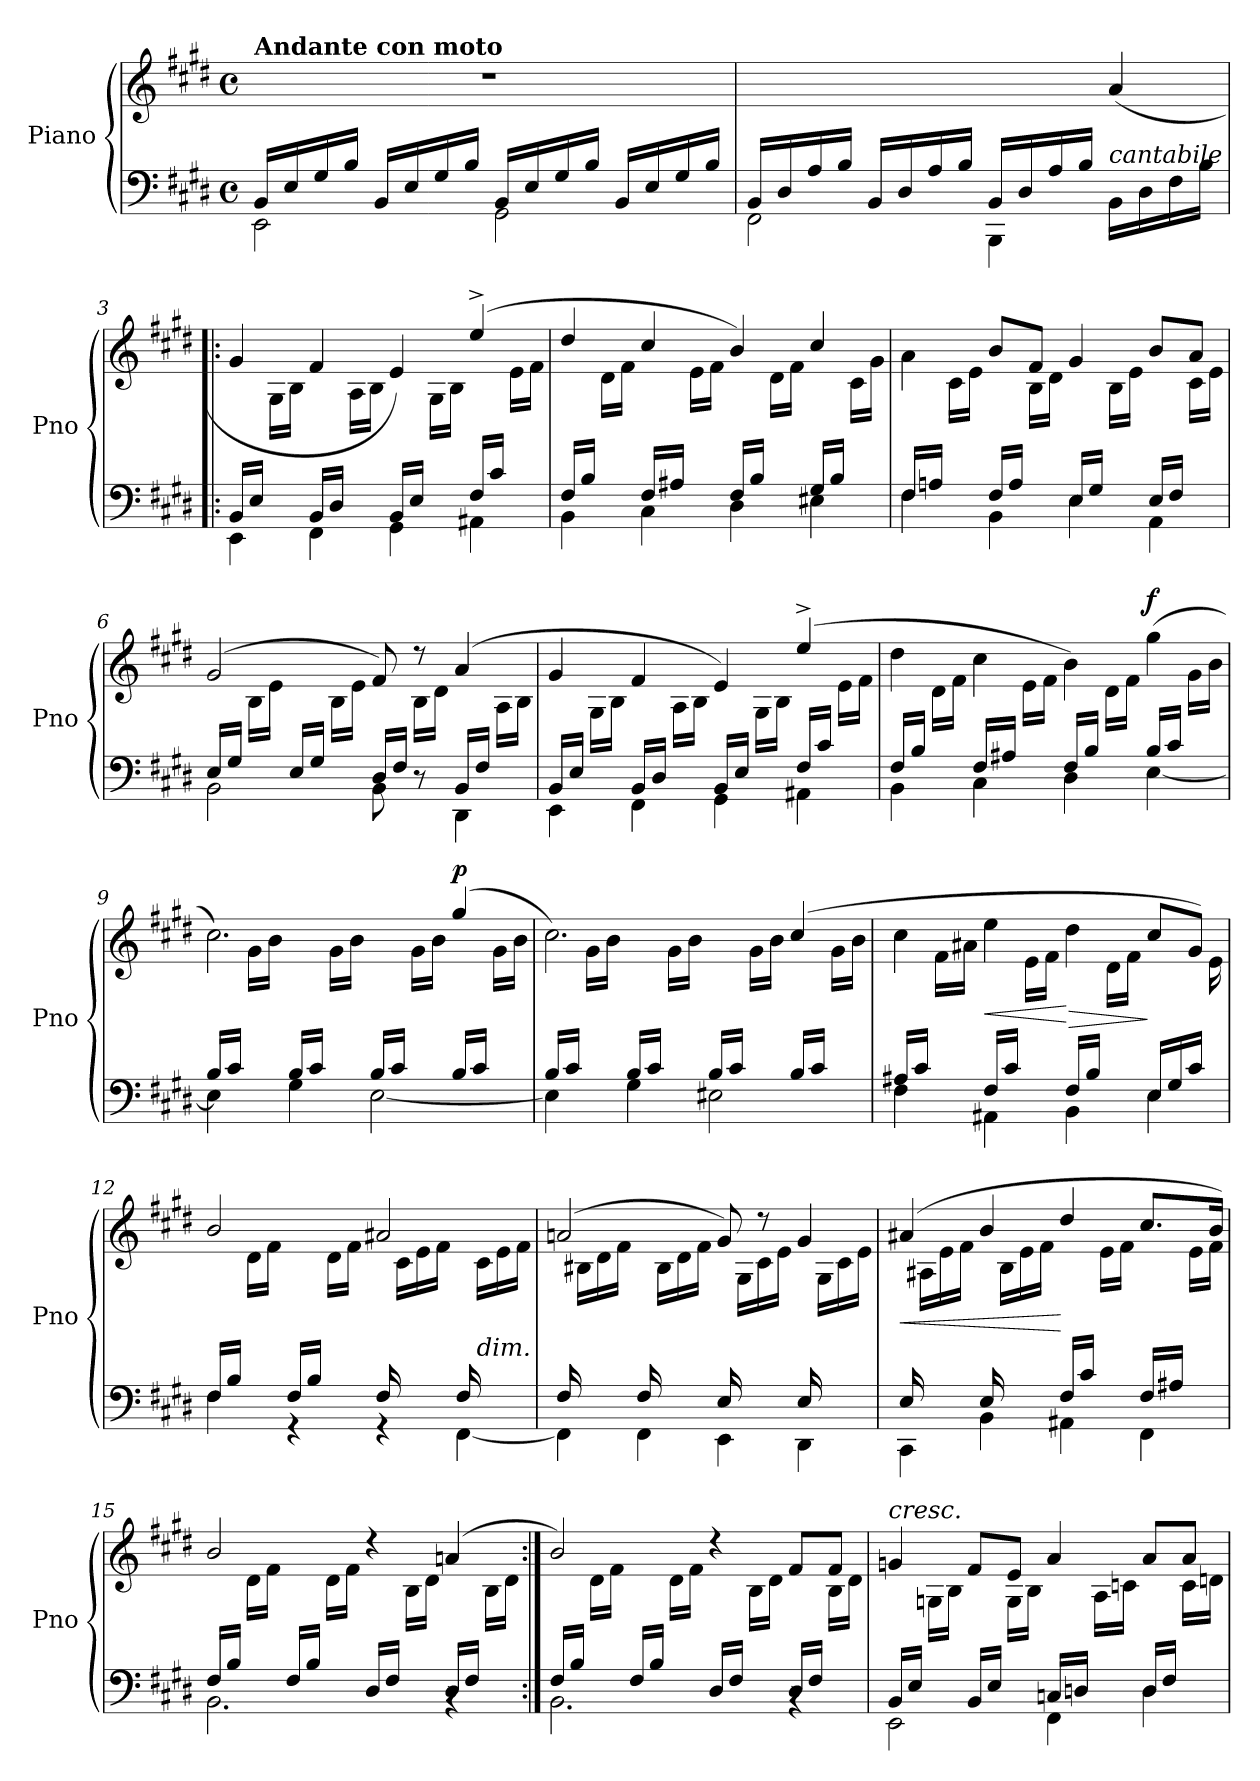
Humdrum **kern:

**kern	**kern	**dynam
*part1	*part1	*part1
*staff2	*staff1	*staff1/2
*I"Piano	*	*
*I'Pno	*	*
*clefF4	*clefG2	*
*k[f#c#g#d#]	*k[f#c#g#d#]	*
*M4/4	*M4/4	*
*met(c)	*met(c)	*
=1	=1	=1
*^	*	*
!	!	!LO:TX:a:B:t=Andante con moto	!
16BB/LL	2EE\	1r	.
16E/	.	.	.
16G#/	.	.	.
16B/JJ	.	.	.
16BB/LL	.	.	.
16E/	.	.	.
16G#/	.	.	.
16B/JJ	.	.	.
16BB/LL	2GG#\	.	.
16E/	.	.	.
16G#/	.	.	.
16B/JJ	.	.	.
16BB/LL	.	.	.
16E/	.	.	.
16G#/	.	.	.
16B/JJ	.	.	.
=2	=2	=2	=2
*	*	*^	*
16BB/LL	2FF#\	1ryy	2.ryy	.
16D#/	.	.	.	.
16A/	.	.	.	.
16B/JJ	.	.	.	.
16BB/LL	.	.	.	.
16D#/	.	.	.	.
16A/	.	.	.	.
16B/JJ	.	.	.	.
16BB/LL	4BBB\	.	.	.
16D#/	.	.	.	.
16A/	.	.	.	.
16B/JJ	.	.	.	.
!LO:TX:a:i:t=cantabile	!	!	!	!
16BB\LL	4ryy	.	(>4a/	.
16D#\	.	.	.	.
16F#\	.	.	.	.
16B\JJ	.	.	.	.
=3!|:	=3!|:	=3!|:	=3!|:	=3!|:
16BB/LL	4EE\	4g#/	8ryy	.
16E/JJ	.	.	.	.
8ryy	.	.	16G#\LL	.
.	.	.	16B\JJ	.
16BB/LL	4FF#\	4f#/	8ryy	.
16D#/JJ	.	.	.	.
8ryy	.	.	16A\LL	.
.	.	.	16B\JJ	.
16BB/LL	4GG#\	4e/)	8ryy	.
16E/JJ	.	.	.	.
8ryy	.	.	16G#\LL	.
.	.	.	16B\JJ	.
16F#/LL	4AA#X\	(>4ee^/	8ryy	.
16c#/JJ	.	.	.	.
8ryy	.	.	16e\LL	.
.	.	.	16f#\JJ	.
!!LO:LB:g=z	!!
=4	=4	=4	=4	=4
16F#/LL	4BB\	4dd#/	8ryy	.
16B/JJ	.	.	.	.
8ryy	.	.	16d#\LL	.
.	.	.	16f#\JJ	.
16F#/LL	4C#\	4cc#/	8ryy	.
16A#X/JJ	.	.	.	.
8ryy	.	.	16e\LL	.
.	.	.	16f#\JJ	.
16F#/LL	4D#\	4b/)	8ryy	.
16B/JJ	.	.	.	.
8ryy	.	.	16d#\LL	.
.	.	.	16f#\JJ	.
16G#/LL	4E#X\	4cc#/	8ryy	.
16B/JJ	.	.	.	.
8ryy	.	.	16c#\LL	.
.	.	.	16g#\JJ	.
=5	=5	=5	=5	=5
16F#/LL	4F#\	4a\	8ryy	.
16An/JJ	.	.	.	.
8ryy	.	.	16c#\LL	.
.	.	.	16e\JJ	.
16F#/LL	4BB\	8b/L	8ryy	.
16A/JJ	.	.	.	.
8ryy	.	8f#/J	16B\LL	.
.	.	.	16d#\JJ	.
16E/LL	4E\	4g#/	8ryy	.
16G#/JJ	.	.	.	.
8ryy	.	.	16B\LL	.
.	.	.	16e\JJ	.
16E/LL	4AA\	8b/L	8ryy	.
16F#/JJ	.	.	.	.
8ryy	.	8a/J	16c#\LL	.
.	.	.	16e\JJ	.
=6	=6	=6	=6	=6
16E/LL	2BB\	(>2g#/	8ryy	.
16G#/JJ	.	.	.	.
8ryy	.	.	16B\LL	.
.	.	.	16e\JJ	.
16E/LL	.	.	8ryy	.
16G#/JJ	.	.	.	.
8ryy	.	.	16B\LL	.
.	.	.	16e\JJ	.
16D#/LL	8BB\	8f#/)	8ryy	.
16F#/JJ	.	.	.	.
8ryy	8r	8r	16B\LL	.
.	.	.	16d#\JJ	.
16BB/LL	4DD#\	(>4a/	8ryy	.
16F#/JJ	.	.	.	.
8ryy	.	.	16A\LL	.
.	.	.	16B\JJ	.
=7	=7	=7	=7	=7
16BB/LL	4EE\	4g#/	8ryy	.
16E/JJ	.	.	.	.
8ryy	.	.	16G#\LL	.
.	.	.	16B\JJ	.
16BB/LL	4FF#\	4f#/	8ryy	.
16D#/JJ	.	.	.	.
8ryy	.	.	16A\LL	.
.	.	.	16B\JJ	.
16BB/LL	4GG#\	4e/)	8ryy	.
16E/JJ	.	.	.	.
8ryy	.	.	16G#\LL	.
.	.	.	16B\JJ	.
16F#/LL	4AA#X\	(>4ee^/	8ryy	.
16c#/JJ	.	.	.	.
8ryy	.	.	16e\LL	.
.	.	.	16f#\JJ	.
!!LO:LB:g=z	!!
=8	=8	=8	=8	=8
16F#/LL	4BB\	4dd#\	8ryy	.
16B/JJ	.	.	.	.
8ryy	.	.	16d#\LL	.
.	.	.	16f#\JJ	.
16F#/LL	4C#\	4cc#\	8ryy	.
16A#X/JJ	.	.	.	.
8ryy	.	.	16e\LL	.
.	.	.	16f#\JJ	.
16F#/LL	4D#\	4b\)	8ryy	.
16B/JJ	.	.	.	.
8ryy	.	.	16d#\LL	.
.	.	.	16f#\JJ	.
!	!	!	!	!LO:DY:a
16B/LL	[4E\	(>4gg#\	8ryy	f
16c#/JJ	.	.	.	.
8ryy	.	.	16g#\LL	.
.	.	.	16b\JJ	.
=9	=9	=9	=9	=9
16B/LL	4E\]	2.cc#\)	8ryy	.
16c#/JJ	.	.	.	.
8ryy	.	.	16g#\LL	.
.	.	.	16b\JJ	.
16B/LL	4G#\	.	8ryy	.
16c#/JJ	.	.	.	.
8ryy	.	.	16g#\LL	.
.	.	.	16b\JJ	.
16B/LL	[2E\	.	8ryy	.
16c#/JJ	.	.	.	.
8ryy	.	.	16g#\LL	.
.	.	.	16b\JJ	.
!	!	!	!	!LO:DY:a
16B/LL	.	(>4gg#/	8ryy	p
16c#/JJ	.	.	.	.
8ryy	.	.	16g#\LL	.
.	.	.	16b\JJ	.
=10	=10	=10	=10	=10
16B/LL	4E\]	2.cc#\)	8ryy	.
16c#/JJ	.	.	.	.
8ryy	.	.	16g#\LL	.
.	.	.	16b\JJ	.
16B/LL	4G#\	.	8ryy	.
16c#/JJ	.	.	.	.
8ryy	.	.	16g#\LL	.
.	.	.	16b\JJ	.
16B/LL	2E#X\	.	8ryy	.
16c#/JJ	.	.	.	.
8ryy	.	.	16g#\LL	.
.	.	.	16b\JJ	.
16B/LL	.	(>4cc#/	8ryy	.
16c#/JJ	.	.	.	.
8ryy	.	.	16g#\LL	.
.	.	.	16b\JJ	.
=11	=11	=11	=11	=11
16A#X/LL	(>4F#\	4cc#\	8ryy	.
16c#/JJ	.	.	.	.
8ryy	.	.	16f#\LL	.
.	.	.	16a#X\JJ	.
!	!	!	!	!LO:HP:b
16F#/LL	4AA#X\	4ee\	8ryy	<
16c#/JJ	.	.	.	.
8ryy	.	.	16e\LL	.
.	.	.	16f#\JJ	.
!	!	!	!	!LO:HP:n=1:b
16F#/LL	4BB\	4dd#\	8ryy	[ >
16B/JJ	.	.	.	.
8ryy	.	.	16d#\LL	.
.	.	.	16f#\JJ	.
16E/LL	4E\	8cc#/L	8.ryy	]
16G#/	.	.	.	.
16c#/JJ	.	8g#/J)	.	.
16ryy	.	.	16e\	.
!!LO:LB:g=z	!!
=12	=12	=12	=12	=12
16F#/LL	4F#\	2b/	8ryy	.
16B/JJ	.	.	.	.
8ryy	.	.	16d#\LL	.
.	.	.	16f#\JJ	.
16F#/LL	4r	.	8ryy	.
16B/JJ	.	.	.	.
8ryy	.	.	16d#\LL	.
.	.	.	16f#\JJ	.
16F#/	4r	2a#X/)	16ryy	.
8.ryy	.	.	16c#\LL	.
.	.	.	16e\	.
.	.	.	16f#\JJ	.
16F#/	[4FF#\	.	16ryy	.
!LO:TX:a:i:t=dim.	!	!	!	!
8.ryy	.	.	16c#\LL	.
.	.	.	16e\	.
.	.	.	16f#\JJ	.
=13	=13	=13	=13	=13
16F#/	4FF#\]	(>2an/	16ryy	.
8.ryy	.	.	16B#X\LL	.
.	.	.	16d#\	.
.	.	.	16f#\JJ	.
16F#/	4FF#\	.	16ryy	.
8.ryy	.	.	16B#\LL	.
.	.	.	16d#\	.
.	.	.	16f#\JJ	.
16E/	4EE\	8g#/)	16ryy	.
8.ryy	.	.	16G#\LL	.
.	.	8r	16c#\	.
.	.	.	16e\JJ	.
16E/	4DD#\	4g#/	16ryy	.
8.ryy	.	.	16G#\LL	.
.	.	.	16c#\	.
.	.	.	16e\JJ	.
=14	=14	=14	=14	=14
!	!	!	!	!LO:HP:b
16E/	4CC#\	(>4a#X/	16ryy	<
8.ryy	.	.	16A#X\LL	.
.	.	.	16e\	.
.	.	.	16f#\JJ	.
16E/	4BB\	4b/	16ryy	.
8.ryy	.	.	16B\LL	.
.	.	.	16e\	.
.	.	.	16f#\JJ	.
16F#/LL	4AA#X\	4dd#/	8ryy	[
16c#/JJ	.	.	.	.
8ryy	.	.	16e\LL	.
.	.	.	16f#\JJ	.
16F#/LL	4FF#\	8.cc#/L	8ryy	.
16A#X/JJ	.	.	.	.
8ryy	.	.	16e\LL	.
.	.	16b/Jk)	16f#\JJ	.
=15	=15	=15	=15	=15
16F#/LL	2.BB\	2b/	8ryy	.
16B/JJ	.	.	.	.
8ryy	.	.	16d#\LL	.
.	.	.	16f#\JJ	.
16F#/LL	.	.	8ryy	.
16B/JJ	.	.	.	.
8ryy	.	.	16d#\LL	.
.	.	.	16f#\JJ	.
16D#/LL	.	4r	8ryy	.
16F#/JJ	.	.	.	.
8ryy	.	.	16B\LL	.
.	.	.	16d#\JJ	.
16D#/LL	4rBB	(>4an/	8ryy	.
16F#/JJ	.	.	.	.
8ryy	.	.	16B\LL	.
.	.	.	16d#\JJ	.
!!LO:LB:g=z	!!
=16:|!	=16:|!	=16:|!	=16:|!	=16:|!
16F#/LL	2.BB\	2b/)	8ryy	.
16B/JJ	.	.	.	.
8ryy	.	.	16d#\LL	.
.	.	.	16f#\JJ	.
16F#/LL	.	.	8ryy	.
16B/JJ	.	.	.	.
8ryy	.	.	16d#\LL	.
.	.	.	16f#\JJ	.
16D#/LL	.	4r	8ryy	.
16F#/JJ	.	.	.	.
8ryy	.	.	16B\LL	.
.	.	.	16d#\JJ	.
16D#/LL	4rBB	8f#/L	8ryy	.
16F#/JJ	.	.	.	.
8ryy	.	8f#/J	16B\LL	.
.	.	.	16d#\JJ	.
=17	=17	=17	=17	=17
!	!	!LO:TX:a:i:t=cresc.	!	!
16BB/LL	2EE\	4gn/	8ryy	.
16E/JJ	.	.	.	.
8ryy	.	.	16Gn\LL	.
.	.	.	16B\JJ	.
16BB/LL	.	8f#/L	8ryy	.
16E/JJ	.	.	.	.
8ryy	.	8e/J	16G\LL	.
.	.	.	16B\JJ	.
16Cn/LL	4FF#\	4a/	8ryy	.
16Dn/JJ	.	.	.	.
8ryy	.	.	16A\LL	.
.	.	.	16cn\JJ	.
16D/LL	4D\	8a/L	8ryy	.
16F#/JJ	.	.	.	.
8ryy	.	8a/J	16c\LL	.
.	.	.	16dn\JJ	.
*v	*v	*	*	*
*	*v	*v	*
=	=	=
*-	*-	*-
